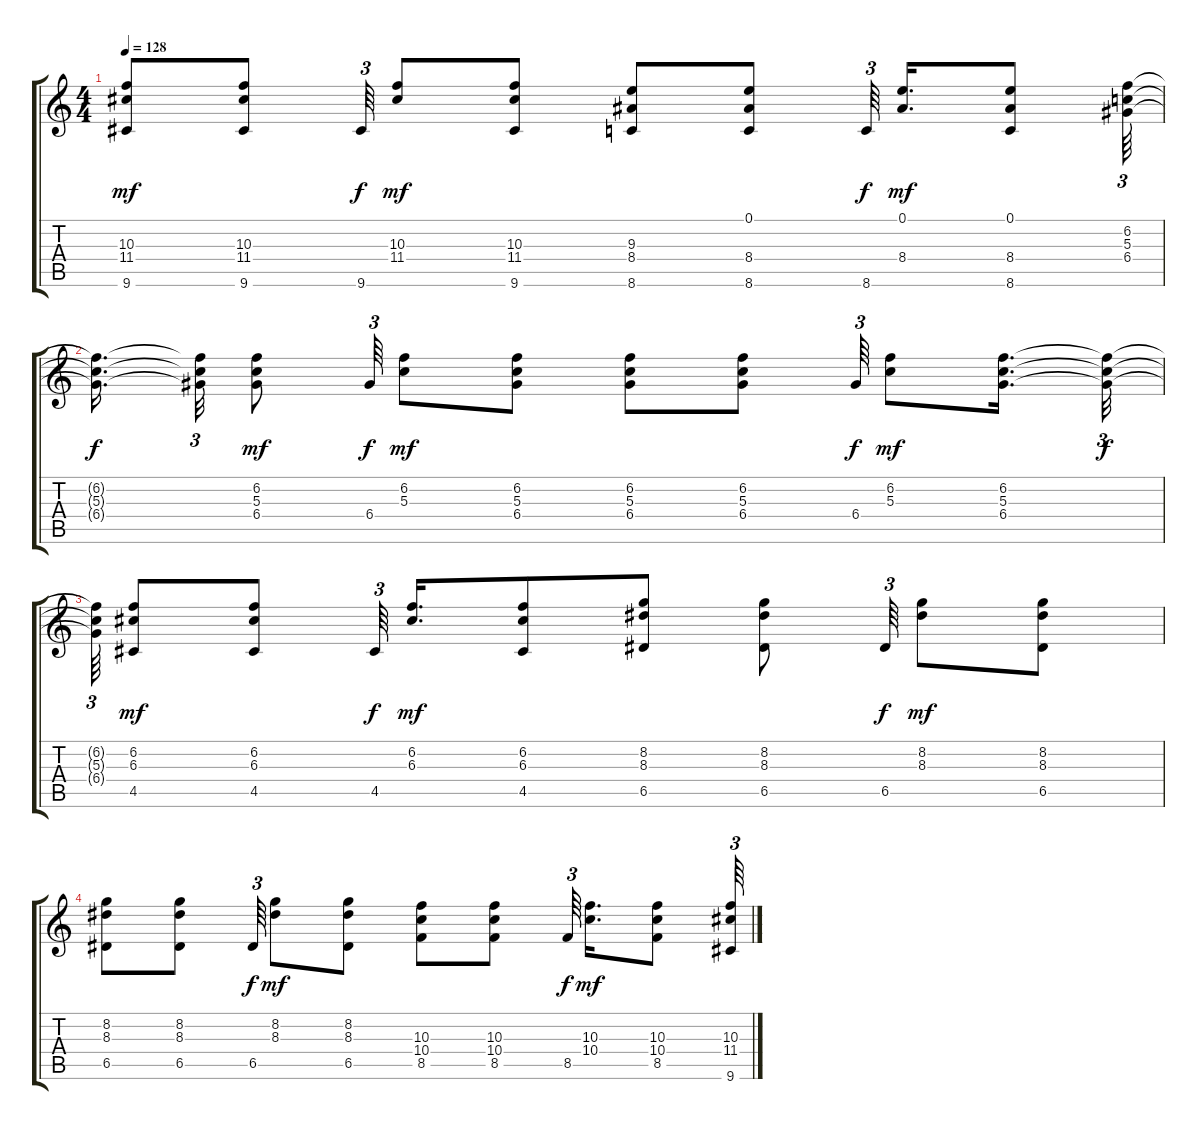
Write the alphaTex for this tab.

\track "" {instrument acousticguitarsteel}
\staff {score tabs}
\tuning (E4 B3 G3 D3 A2 E2) {hide}
\ts (4 4)
\tempo 128
\clef g2
\ks c
(10.3 11.4 9.6).8{dy mf} (10.3 11.4 9.6).8 9.6.64{tu (3 2) dy f} (10.3 11.4).8{dy mf} (10.3 11.4 9.6).8 (9.3 8.4 8.6).8 (0.1 8.4 8.6).8 8.6.64{tu (3 2) dy f beam splitsecondary} (0.1 8.4).16{d dy mf} (0.1 8.4 8.6).8 (6.2 5.3 6.4).64{tu (3 2)} |
(6.2{t} 5.3{t} 6.4{t}).16{d dy f beam splitsecondary} (6.2{t} 5.3{t} 6.4{t}).32{tu (3 2)} (6.2 5.3 6.4).8{dy mf} 6.4.64{tu (3 2) dy f} (6.2 5.3).8{dy mf} (6.2 5.3 6.4).8 (6.2 5.3 6.4).8 (6.2 5.3 6.4).8 6.4.64{tu (3 2) dy f} (6.2 5.3).8{dy mf} (6.2 5.3 6.4).16{d} (6.2{t} 5.3{t} 6.4{t}).32{tu (3 2) dy f} |
(6.2{t} 5.3{t} 6.4{t}).64{tu (3 2)} (6.2 6.3 4.5).8{dy mf} (6.2 6.3 4.5).8 4.5.64{tu (3 2) dy f beam splitsecondary} (6.2 6.3).16{d dy mf} (6.2 6.3 4.5).8 (8.2 8.3 6.5).8 (8.2 8.3 6.5).8 6.5.64{tu (3 2) dy f} (8.2 8.3).8{dy mf} (8.2 8.3 6.5).8 |
(8.2 8.3 6.5).8 (8.2 8.3 6.5).8 6.5.64{tu (3 2) dy f} (8.2 8.3).8{dy mf} (8.2 8.3 6.5).8 (10.3 10.4 8.5).8 (10.3 10.4 8.5).8 8.5.64{tu (3 2) dy f beam splitsecondary} (10.3 10.4).16{d dy mf} (10.3 10.4 8.5).8 (10.3 11.4 9.6).64{tu (3 2)}
